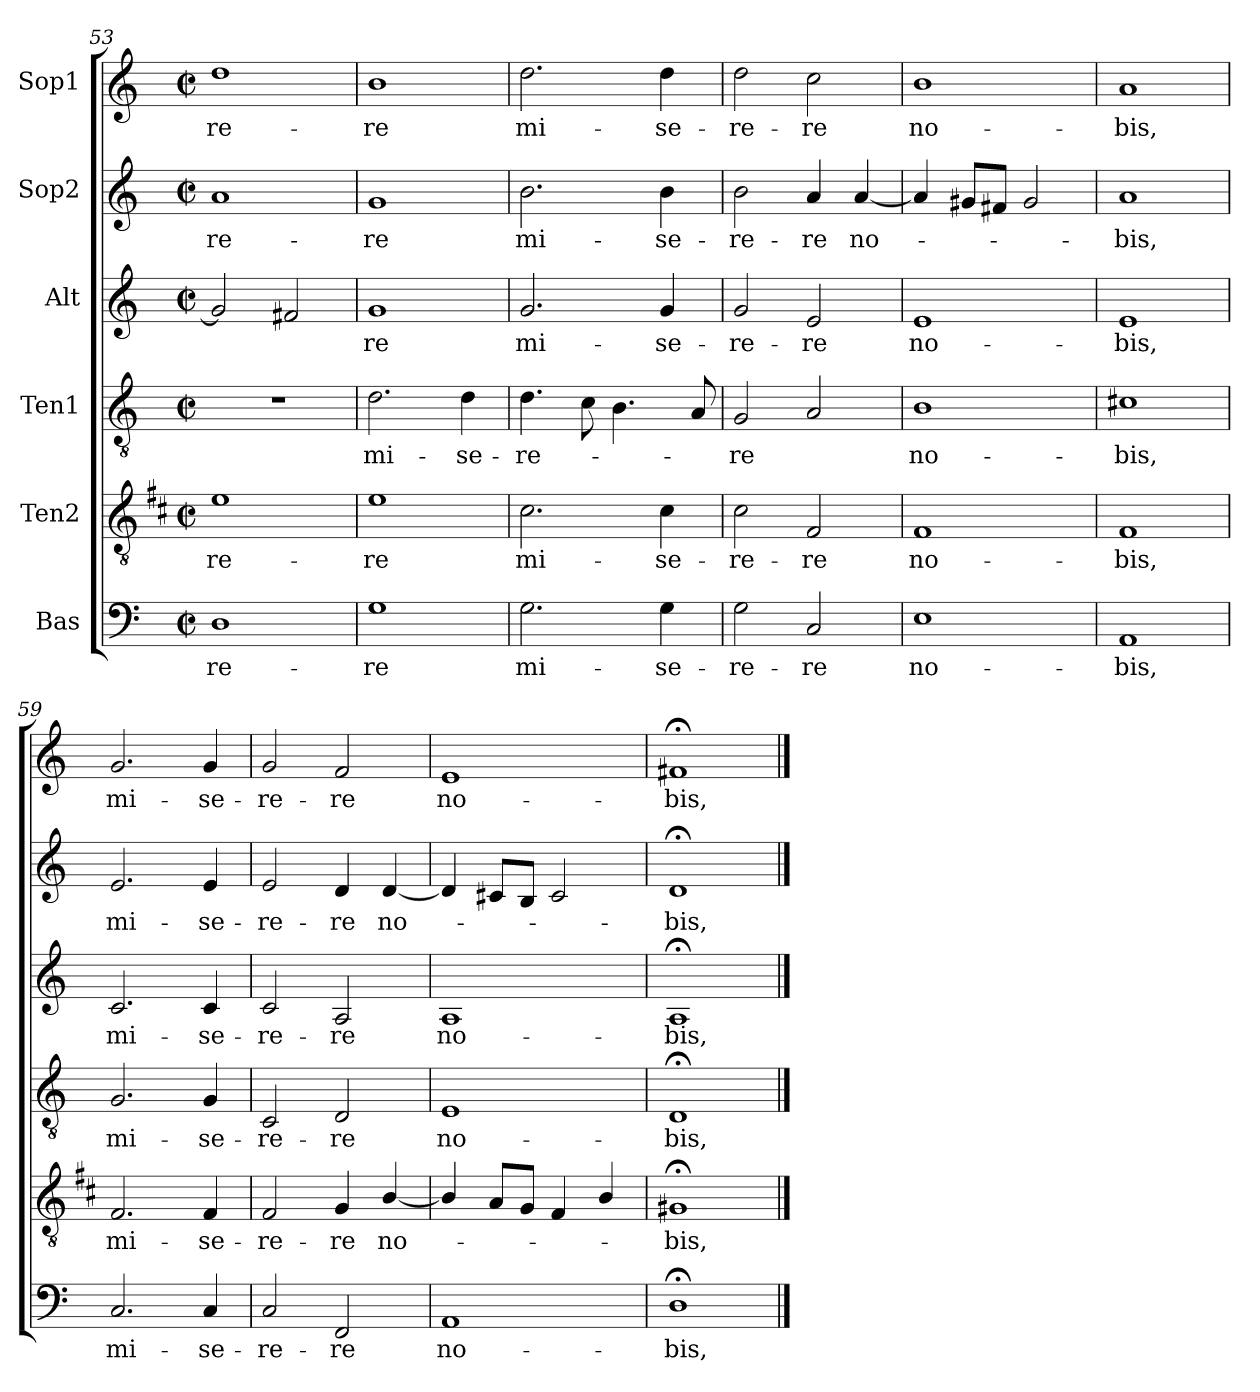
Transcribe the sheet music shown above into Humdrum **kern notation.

**kern	**text	**kern	**text	**kern	**text	**kern	**text	**kern	**text	**kern	**text
*part6	*part6	*part5	*part5	*part4	*part4	*part3	*part3	*part2	*part2	*part1	*part1
*staff6	*staff6	*staff5	*staff5	*staff4	*staff4	*staff3	*staff3	*staff2	*staff2	*staff1	*staff1
*I"Bas	*	*I"Ten2	*	*I"Ten1	*	*I"Alt	*	*I"Sop2	*	*I"Sop1	*
*clefF4	*	*clefGv2	*	*clefGv2	*	*clefG2	*	*clefG2	*	*clefG2	*
*	*	*ITrd1c2	*	*	*	*	*	*	*	*	*
*k[]	*	*k[]	*	*k[]	*	*k[]	*	*k[]	*	*k[]	*
*M2/2	*	*M2/2	*	*M2/2	*	*M2/2	*	*M2/2	*	*M2/2	*
*met(c|)	*	*met(c|)	*	*met(c|)	*	*met(c|)	*	*met(c|)	*	*met(c|)	*
=53	=53	=53	=53	=53	=53	=53	=53	=53	=53	=53	=53
!	!LO:LY:b	!	!LO:LY:b	!	!	!	!	!	!LO:LY:b	!	!LO:LY:b
1D	-re-	1d	-re-	1r	.	2g/]	.	1a	-re-	1dd	-re-
.	.	.	.	.	.	2f#X/	.	.	.	.	.
=54	=54	=54	=54	=54	=54	=54	=54	=54	=54	=54	=54
!	!LO:LY:b	!	!LO:LY:b	!	!LO:LY:b	!	!LO:LY:b	!	!LO:LY:b	!	!LO:LY:b
1G	-re	1d	-re	2.d\	mi-	1g	-re	1g	-re	1b	-re
!	!	!	!	!	!LO:LY:b	!	!	!	!	!	!
.	.	.	.	4d\	-se-	.	.	.	.	.	.
=55	=55	=55	=55	=55	=55	=55	=55	=55	=55	=55	=55
!	!LO:LY:b	!	!LO:LY:b	!	!LO:LY:b	!	!LO:LY:b	!	!LO:LY:b	!	!LO:LY:b
2.G\	mi-	2.B\	mi-	4.d\	-re-	2.g/	mi-	2.b\	mi-	2.dd\	mi-
.	.	.	.	8c\	.	.	.	.	.	.	.
.	.	.	.	4.B\	.	.	.	.	.	.	.
!	!LO:LY:b	!	!LO:LY:b	!	!	!	!LO:LY:b	!	!LO:LY:b	!	!LO:LY:b
4G\	-se-	4B\	-se-	.	.	4g/	-se-	4b\	-se-	4dd\	-se-
.	.	.	.	8A/	.	.	.	.	.	.	.
!!LO:PB:g=z
=56	=56	=56	=56	=56	=56	=56	=56	=56	=56	=56	=56
!	!LO:LY:b	!	!LO:LY:b	!	!LO:LY:b	!	!LO:LY:b	!	!LO:LY:b	!	!LO:LY:b
2G\	-re-	2B\	-re-	2G/	-re	2g/	-re-	2b\	-re-	2dd\	-re-
!	!LO:LY:b	!	!LO:LY:b	!	!	!	!LO:LY:b	!	!LO:LY:b	!	!LO:LY:b
2C/	-re	2E/	-re	2A/	.	2e/	-re	4a/	-re	2cc\	-re
!	!	!	!	!	!	!	!	!	!LO:LY:b	!	!
.	.	.	.	.	.	.	.	[4a/	no-	.	.
=57	=57	=57	=57	=57	=57	=57	=57	=57	=57	=57	=57
!	!LO:LY:b	!	!LO:LY:b	!	!LO:LY:b	!	!LO:LY:b	!	!	!	!LO:LY:b
1E	no-	1E	no-	1B	no-	1e	no-	4a/]	.	1b	no-
.	.	.	.	.	.	.	.	8g#X/L	.	.	.
.	.	.	.	.	.	.	.	8f#X/J	.	.	.
.	.	.	.	.	.	.	.	2g#/	.	.	.
=58	=58	=58	=58	=58	=58	=58	=58	=58	=58	=58	=58
!	!LO:LY:b	!	!LO:LY:b	!	!LO:LY:b	!	!LO:LY:b	!	!LO:LY:b	!	!LO:LY:b
1AA	-bis,	1E	-bis,	1c#X	-bis,	1e	-bis,	1a	-bis,	1a	-bis,
=59	=59	=59	=59	=59	=59	=59	=59	=59	=59	=59	=59
!	!LO:LY:b	!	!LO:LY:b	!	!LO:LY:b	!	!LO:LY:b	!	!LO:LY:b	!	!LO:LY:b
2.C/	mi-	2.E/	mi-	2.G/	mi-	2.c/	mi-	2.e/	mi-	2.g/	mi-
!	!LO:LY:b	!	!LO:LY:b	!	!LO:LY:b	!	!LO:LY:b	!	!LO:LY:b	!	!LO:LY:b
4C/	-se-	4E/	-se-	4G/	-se-	4c/	-se-	4e/	-se-	4g/	-se-
=60	=60	=60	=60	=60	=60	=60	=60	=60	=60	=60	=60
!	!LO:LY:b	!	!LO:LY:b	!	!LO:LY:b	!	!LO:LY:b	!	!LO:LY:b	!	!LO:LY:b
2C/	-re-	2E/	-re-	2C/	-re-	2c/	-re-	2e/	-re-	2g/	-re-
!	!LO:LY:b	!	!LO:LY:b	!	!LO:LY:b	!	!LO:LY:b	!	!LO:LY:b	!	!LO:LY:b
2FF/	-re	4F/	-re	2D/	-re	2A/	-re	4d/	-re	2f/	-re
!	!	!	!LO:LY:b	!	!	!	!	!	!LO:LY:b	!	!
.	.	[4A/	no-	.	.	.	.	[4d/	no-	.	.
=61	=61	=61	=61	=61	=61	=61	=61	=61	=61	=61	=61
!	!LO:LY:b	!	!	!	!LO:LY:b	!	!LO:LY:b	!	!	!	!LO:LY:b
1AA	no-	4A/]	.	1E	no-	1A	no-	4d/]	.	1e	no-
.	.	8G/L	.	.	.	.	.	8c#X/L	.	.	.
.	.	8F/J	.	.	.	.	.	8B/J	.	.	.
.	.	4E/	.	.	.	.	.	2c#/	.	.	.
.	.	4A/	.	.	.	.	.	.	.	.	.
=62	=62	=62	=62	=62	=62	=62	=62	=62	=62	=62	=62
!	!LO:LY:b	!	!LO:LY:b	!	!LO:LY:b	!	!LO:LY:b	!	!LO:LY:b	!	!LO:LY:b
1D;<	-bis,	1F#X;<	-bis,	1D;<	-bis,	1A;<	-bis,	1d;<	-bis,	1f#X;<;<	-bis,
==	==	==	==	==	==	==	==	==	==	==	==
*-	*-	*-	*-	*-	*-	*-	*-	*-	*-	*-	*-
